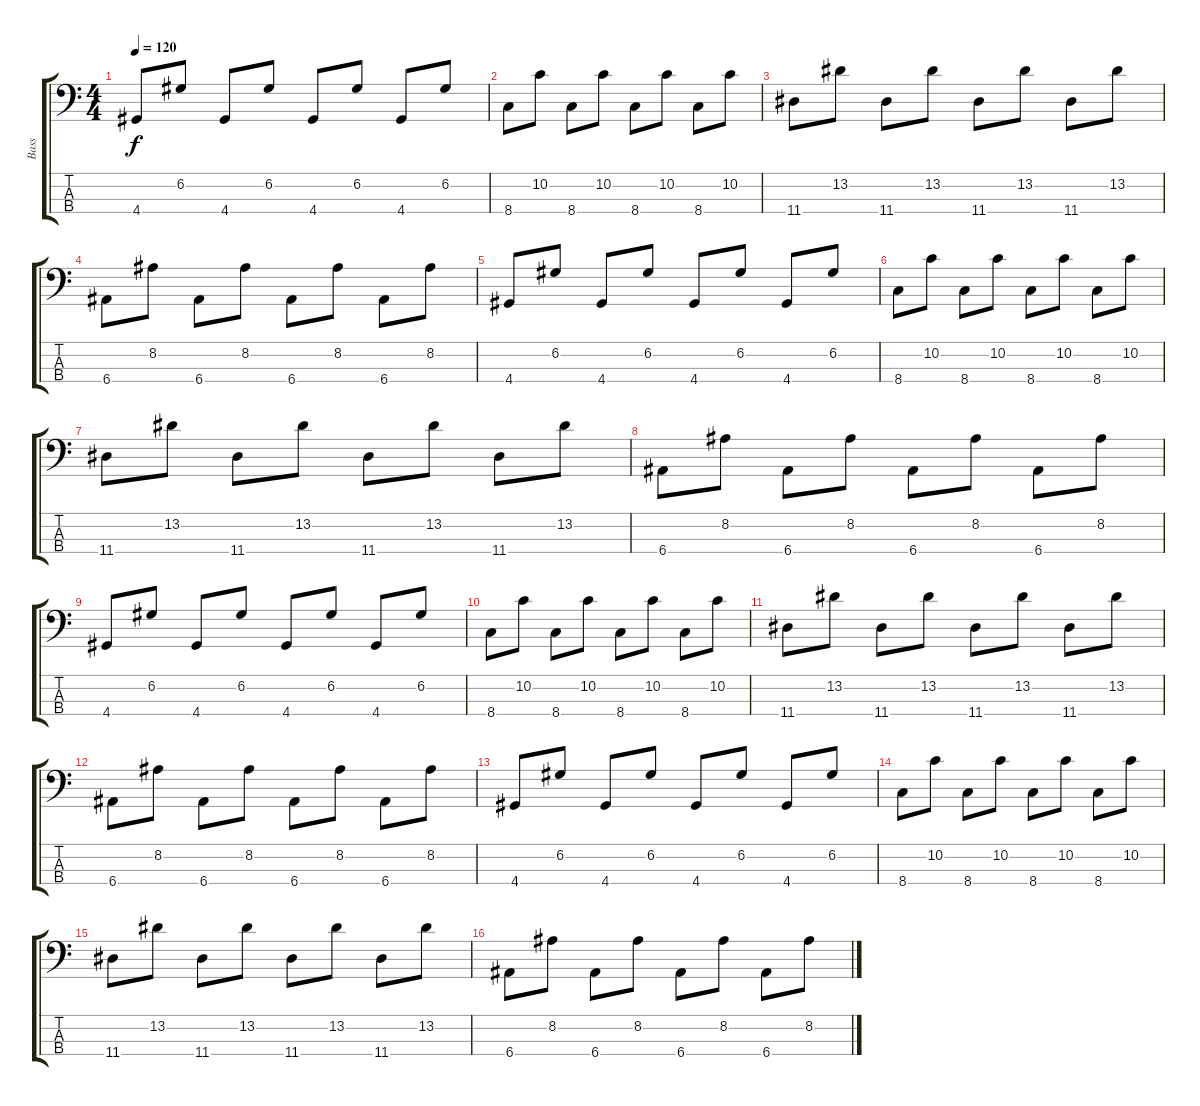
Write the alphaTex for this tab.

\track ("Bass" "Bass") {instrument electricbasspick}
\staff {score tabs}
\tuning (G2 D2 A1 E1) {hide}
\ts (4 4)
\tempo 120
\clef f4
\ks c
4.4.8{dy f} 6.2.8 4.4.8 6.2.8 4.4.8 6.2.8 4.4.8 6.2.8 |
8.4.8 10.2.8 8.4.8 10.2.8 8.4.8 10.2.8 8.4.8 10.2.8 |
11.4.8 13.2.8 11.4.8 13.2.8 11.4.8 13.2.8 11.4.8 13.2.8 |
6.4.8 8.2.8 6.4.8 8.2.8 6.4.8 8.2.8 6.4.8 8.2.8 |
4.4.8 6.2.8 4.4.8 6.2.8 4.4.8 6.2.8 4.4.8 6.2.8 |
8.4.8 10.2.8 8.4.8 10.2.8 8.4.8 10.2.8 8.4.8 10.2.8 |
11.4.8 13.2.8 11.4.8 13.2.8 11.4.8 13.2.8 11.4.8 13.2.8 |
6.4.8 8.2.8 6.4.8 8.2.8 6.4.8 8.2.8 6.4.8 8.2.8 |
4.4.8 6.2.8 4.4.8 6.2.8 4.4.8 6.2.8 4.4.8 6.2.8 |
8.4.8 10.2.8 8.4.8 10.2.8 8.4.8 10.2.8 8.4.8 10.2.8 |
11.4.8 13.2.8 11.4.8 13.2.8 11.4.8 13.2.8 11.4.8 13.2.8 |
6.4.8 8.2.8 6.4.8 8.2.8 6.4.8 8.2.8 6.4.8 8.2.8 |
4.4.8 6.2.8 4.4.8 6.2.8 4.4.8 6.2.8 4.4.8 6.2.8 |
8.4.8 10.2.8 8.4.8 10.2.8 8.4.8 10.2.8 8.4.8 10.2.8 |
11.4.8 13.2.8 11.4.8 13.2.8 11.4.8 13.2.8 11.4.8 13.2.8 |
6.4.8 8.2.8 6.4.8 8.2.8 6.4.8 8.2.8 6.4.8 8.2.8
